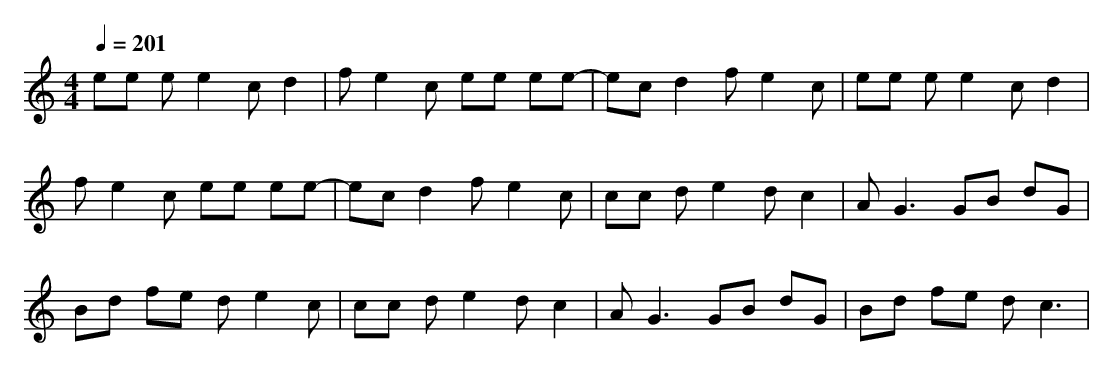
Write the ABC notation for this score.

X:1
T:
M: 4/4
L: 1/8
Q:1/4=201
K:C % 0 sharps
ee ee2c d2|fe2c ee ee-|ec d2 fe2c|ee ee2c d2|
fe2c ee ee-|ec d2 fe2c|cc de2d c2|A2<G2 GB dG|
Bd fe de2c|cc de2d c2|A2<G2 GB dG|Bd fe d2<c2|
